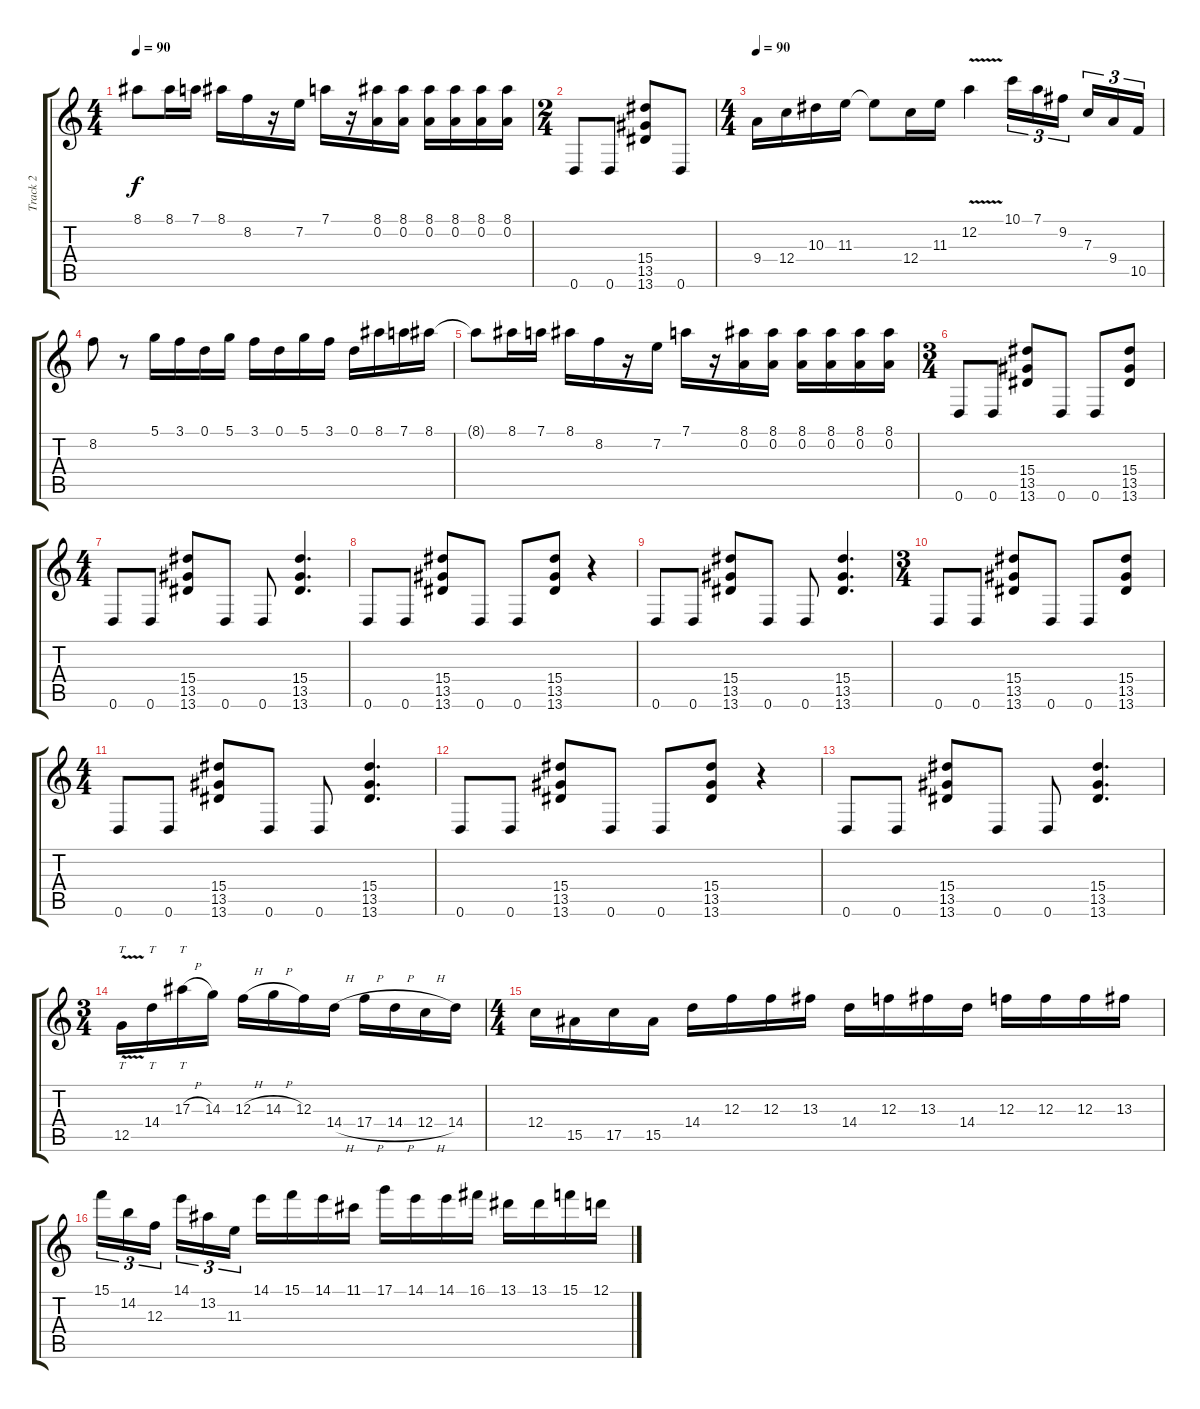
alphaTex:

\track ("Track 2" "Track 2") {instrument distortionguitar}
\staff {score tabs}
\tuning (D4 A3 F3 C3 G2 D2) {hide}
\ts (4 4)
\tempo 90
\clef g2
\ks c
8.1{t}.8{dy f} 8.1.16 7.1.16 8.1.16 8.2.16 r.16 7.2.16 7.1.16 r.16 (8.1 0.2).16 (8.1 0.2).16 (8.1 0.2).16 (8.1 0.2).16 (8.1 0.2).16 (8.1 0.2).16 |
\ts (2 4)
0.6.8 0.6.8 (15.4 13.5 13.6).8 0.6.8 |
\ts (4 4)
\tempo 90
9.4.16 12.4.16 10.3.16 11.3.16 11.3{t}.8 12.4.16 11.3.16 12.2{v}.4 10.1.16{tu (3 2)} 7.1.16{tu (3 2)} 9.2.16{tu (3 2) beam splitsecondary} 7.3.16{tu (3 2)} 9.4.16{tu (3 2)} 10.5.16{tu (3 2)} |
8.2.8 r.8 5.1.16 3.1.16 0.1.16 5.1.16 3.1.16 0.1.16 5.1.16 3.1.16 0.1.16 8.1.16 7.1.16 8.1.16 |
8.1{t}.8 8.1.16 7.1.16 8.1.16 8.2.16 r.16 7.2.16 7.1.16 r.16 (8.1 0.2).16 (8.1 0.2).16 (8.1 0.2).16 (8.1 0.2).16 (8.1 0.2).16 (8.1 0.2).16 |
\ts (3 4)
0.6.8 0.6.8 (15.4 13.5 13.6).8 0.6.8 0.6.8 (15.4 13.5 13.6).8 |
\ts (4 4)
0.6.8 0.6.8 (15.4 13.5 13.6).8 0.6.8 0.6.8 (15.4 13.5 13.6).4{d} |
0.6.8 0.6.8 (15.4 13.5 13.6).8 0.6.8 0.6.8 (15.4 13.5 13.6).8 r.4 |
0.6.8 0.6.8 (15.4 13.5 13.6).8 0.6.8 0.6.8 (15.4 13.5 13.6).4{d} |
\ts (3 4)
0.6.8 0.6.8 (15.4 13.5 13.6).8 0.6.8 0.6.8 (15.4 13.5 13.6).8 |
\ts (4 4)
0.6.8 0.6.8 (15.4 13.5 13.6).8 0.6.8 0.6.8 (15.4 13.5 13.6).4{d} |
0.6.8 0.6.8 (15.4 13.5 13.6).8 0.6.8 0.6.8 (15.4 13.5 13.6).8 r.4 |
0.6.8 0.6.8 (15.4 13.5 13.6).8 0.6.8 0.6.8 (15.4 13.5 13.6).4{d} |
\ts (3 4)
12.5{v}.16{tt} 14.4.16{tt} 17.3{h}.16{tt} 14.3.16 12.3{h}.16 14.3{h}.16 12.3.16 14.4{h}.16 17.4{h}.16 14.4{h}.16 12.4{h}.16 14.4.16 |
\ts (4 4)
12.4.16 15.5.16 17.5.16 15.5.16 14.4.16 12.3.16 12.3.16 13.3.16 14.4.16 12.3.16 13.3.16 14.4.16 12.3.16 12.3.16 12.3.16 13.3.16 |
15.1.16{tu (3 2)} 14.2.16{tu (3 2)} 12.3.16{tu (3 2) beam splitsecondary} 14.1.16{tu (3 2)} 13.2.16{tu (3 2)} 11.3.16{tu (3 2)} 14.1.16 15.1.16 14.1.16 11.1.16 17.1.16 14.1.16 14.1.16 16.1.16 13.1.16 13.1.16 15.1.16 12.1.16
